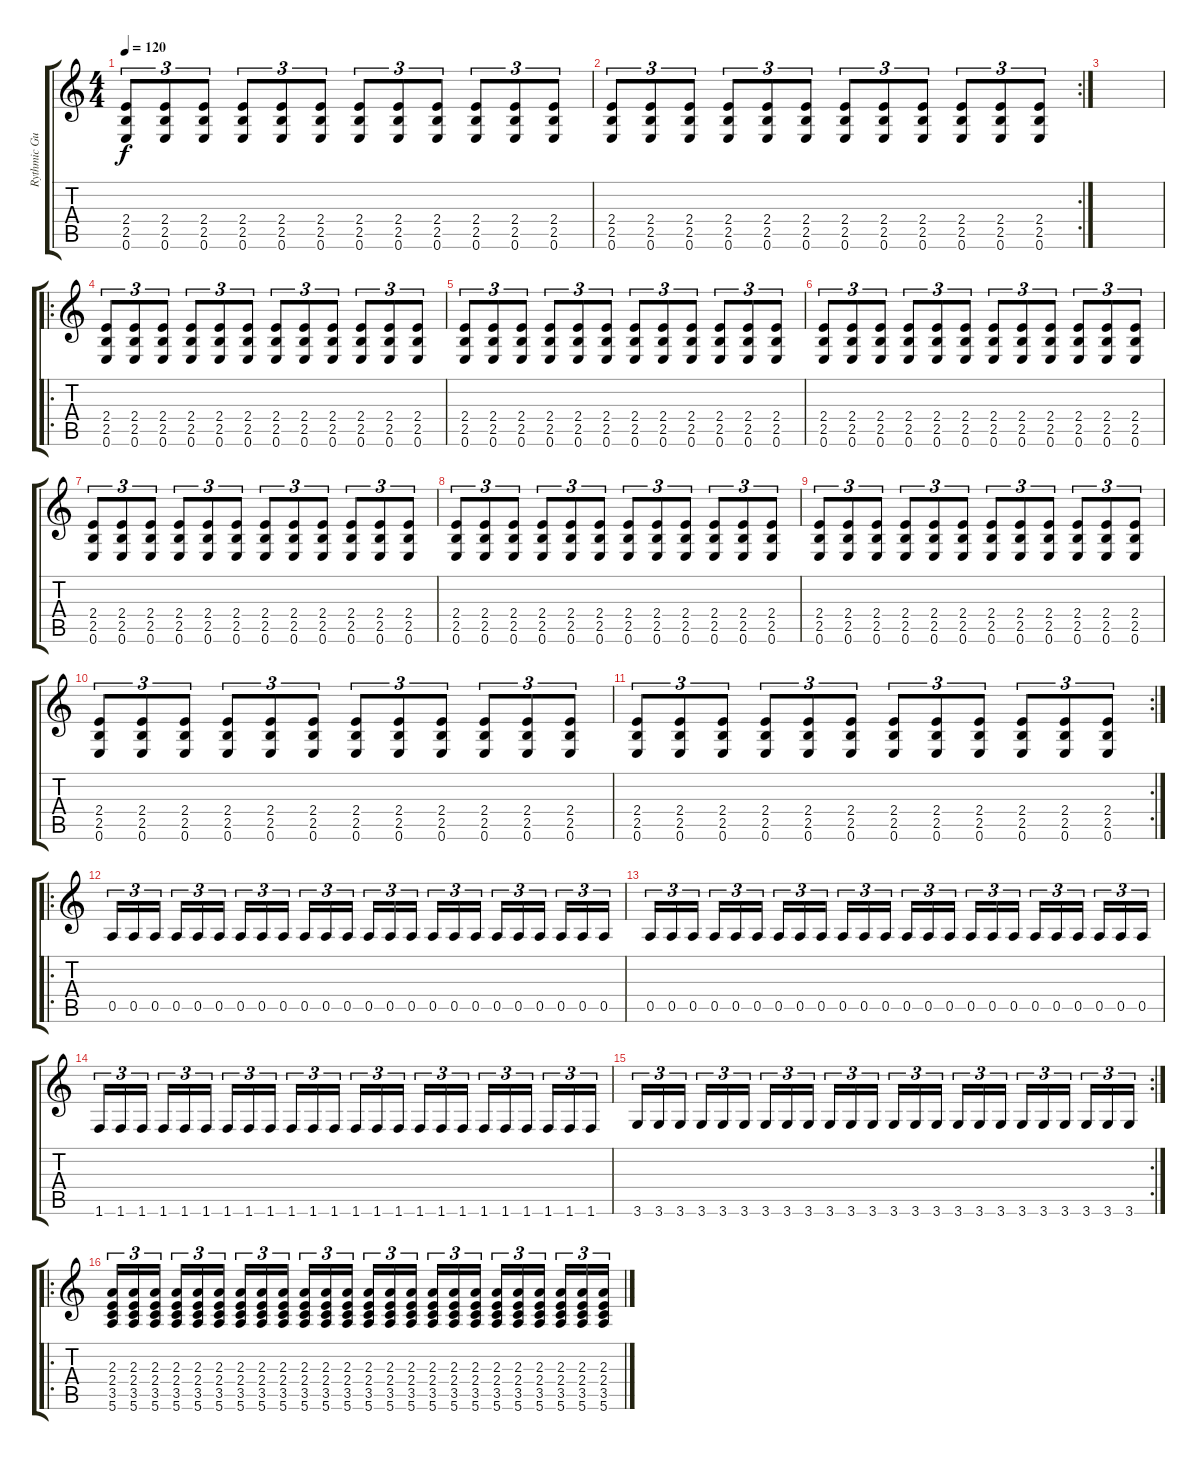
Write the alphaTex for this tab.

\track ("Rythmic Guitar" "Rythmic Gu") {instrument distortionguitar}
\staff {score tabs}
\tuning (E4 B3 G3 D3 A2 E2) {hide}
\ts (4 4)
\tempo 120
\clef g2
\ks c
(2.4 2.5 0.6).8{tu (3 2) dy f} (2.4 2.5 0.6).8{tu (3 2)} (2.4 2.5 0.6).8{tu (3 2)} (2.4 2.5 0.6).8{tu (3 2)} (2.4 2.5 0.6).8{tu (3 2)} (2.4 2.5 0.6).8{tu (3 2)} (2.4 2.5 0.6).8{tu (3 2)} (2.4 2.5 0.6).8{tu (3 2)} (2.4 2.5 0.6).8{tu (3 2)} (2.4 2.5 0.6).8{tu (3 2)} (2.4 2.5 0.6).8{tu (3 2)} (2.4 2.5 0.6).8{tu (3 2)} |
\rc 2
(2.4 2.5 0.6).8{tu (3 2)} (2.4 2.5 0.6).8{tu (3 2)} (2.4 2.5 0.6).8{tu (3 2)} (2.4 2.5 0.6).8{tu (3 2)} (2.4 2.5 0.6).8{tu (3 2)} (2.4 2.5 0.6).8{tu (3 2)} (2.4 2.5 0.6).8{tu (3 2)} (2.4 2.5 0.6).8{tu (3 2)} (2.4 2.5 0.6).8{tu (3 2)} (2.4 2.5 0.6).8{tu (3 2)} (2.4 2.5 0.6).8{tu (3 2)} (2.4 2.5 0.6).8{tu (3 2)} |
|
\ro
(2.4 2.5 0.6).8{tu (3 2)} (2.4 2.5 0.6).8{tu (3 2)} (2.4 2.5 0.6).8{tu (3 2)} (2.4 2.5 0.6).8{tu (3 2)} (2.4 2.5 0.6).8{tu (3 2)} (2.4 2.5 0.6).8{tu (3 2)} (2.4 2.5 0.6).8{tu (3 2)} (2.4 2.5 0.6).8{tu (3 2)} (2.4 2.5 0.6).8{tu (3 2)} (2.4 2.5 0.6).8{tu (3 2)} (2.4 2.5 0.6).8{tu (3 2)} (2.4 2.5 0.6).8{tu (3 2)} |
(2.4 2.5 0.6).8{tu (3 2)} (2.4 2.5 0.6).8{tu (3 2)} (2.4 2.5 0.6).8{tu (3 2)} (2.4 2.5 0.6).8{tu (3 2)} (2.4 2.5 0.6).8{tu (3 2)} (2.4 2.5 0.6).8{tu (3 2)} (2.4 2.5 0.6).8{tu (3 2)} (2.4 2.5 0.6).8{tu (3 2)} (2.4 2.5 0.6).8{tu (3 2)} (2.4 2.5 0.6).8{tu (3 2)} (2.4 2.5 0.6).8{tu (3 2)} (2.4 2.5 0.6).8{tu (3 2)} |
(2.4 2.5 0.6).8{tu (3 2)} (2.4 2.5 0.6).8{tu (3 2)} (2.4 2.5 0.6).8{tu (3 2)} (2.4 2.5 0.6).8{tu (3 2)} (2.4 2.5 0.6).8{tu (3 2)} (2.4 2.5 0.6).8{tu (3 2)} (2.4 2.5 0.6).8{tu (3 2)} (2.4 2.5 0.6).8{tu (3 2)} (2.4 2.5 0.6).8{tu (3 2)} (2.4 2.5 0.6).8{tu (3 2)} (2.4 2.5 0.6).8{tu (3 2)} (2.4 2.5 0.6).8{tu (3 2)} |
(2.4 2.5 0.6).8{tu (3 2)} (2.4 2.5 0.6).8{tu (3 2)} (2.4 2.5 0.6).8{tu (3 2)} (2.4 2.5 0.6).8{tu (3 2)} (2.4 2.5 0.6).8{tu (3 2)} (2.4 2.5 0.6).8{tu (3 2)} (2.4 2.5 0.6).8{tu (3 2)} (2.4 2.5 0.6).8{tu (3 2)} (2.4 2.5 0.6).8{tu (3 2)} (2.4 2.5 0.6).8{tu (3 2)} (2.4 2.5 0.6).8{tu (3 2)} (2.4 2.5 0.6).8{tu (3 2)} |
(2.4 2.5 0.6).8{tu (3 2)} (2.4 2.5 0.6).8{tu (3 2)} (2.4 2.5 0.6).8{tu (3 2)} (2.4 2.5 0.6).8{tu (3 2)} (2.4 2.5 0.6).8{tu (3 2)} (2.4 2.5 0.6).8{tu (3 2)} (2.4 2.5 0.6).8{tu (3 2)} (2.4 2.5 0.6).8{tu (3 2)} (2.4 2.5 0.6).8{tu (3 2)} (2.4 2.5 0.6).8{tu (3 2)} (2.4 2.5 0.6).8{tu (3 2)} (2.4 2.5 0.6).8{tu (3 2)} |
(2.4 2.5 0.6).8{tu (3 2)} (2.4 2.5 0.6).8{tu (3 2)} (2.4 2.5 0.6).8{tu (3 2)} (2.4 2.5 0.6).8{tu (3 2)} (2.4 2.5 0.6).8{tu (3 2)} (2.4 2.5 0.6).8{tu (3 2)} (2.4 2.5 0.6).8{tu (3 2)} (2.4 2.5 0.6).8{tu (3 2)} (2.4 2.5 0.6).8{tu (3 2)} (2.4 2.5 0.6).8{tu (3 2)} (2.4 2.5 0.6).8{tu (3 2)} (2.4 2.5 0.6).8{tu (3 2)} |
(2.4 2.5 0.6).8{tu (3 2)} (2.4 2.5 0.6).8{tu (3 2)} (2.4 2.5 0.6).8{tu (3 2)} (2.4 2.5 0.6).8{tu (3 2)} (2.4 2.5 0.6).8{tu (3 2)} (2.4 2.5 0.6).8{tu (3 2)} (2.4 2.5 0.6).8{tu (3 2)} (2.4 2.5 0.6).8{tu (3 2)} (2.4 2.5 0.6).8{tu (3 2)} (2.4 2.5 0.6).8{tu (3 2)} (2.4 2.5 0.6).8{tu (3 2)} (2.4 2.5 0.6).8{tu (3 2)} |
\rc 2
(2.4 2.5 0.6).8{tu (3 2)} (2.4 2.5 0.6).8{tu (3 2)} (2.4 2.5 0.6).8{tu (3 2)} (2.4 2.5 0.6).8{tu (3 2)} (2.4 2.5 0.6).8{tu (3 2)} (2.4 2.5 0.6).8{tu (3 2)} (2.4 2.5 0.6).8{tu (3 2)} (2.4 2.5 0.6).8{tu (3 2)} (2.4 2.5 0.6).8{tu (3 2)} (2.4 2.5 0.6).8{tu (3 2)} (2.4 2.5 0.6).8{tu (3 2)} (2.4 2.5 0.6).8{tu (3 2)} |
\ro
0.5.16{tu (3 2) instrument distortionguitar} 0.5.16{tu (3 2)} 0.5.16{tu (3 2)} 0.5.16{tu (3 2)} 0.5.16{tu (3 2)} 0.5.16{tu (3 2)} 0.5.16{tu (3 2)} 0.5.16{tu (3 2)} 0.5.16{tu (3 2)} 0.5.16{tu (3 2)} 0.5.16{tu (3 2)} 0.5.16{tu (3 2)} 0.5.16{tu (3 2)} 0.5.16{tu (3 2)} 0.5.16{tu (3 2)} 0.5.16{tu (3 2)} 0.5.16{tu (3 2)} 0.5.16{tu (3 2)} 0.5.16{tu (3 2)} 0.5.16{tu (3 2)} 0.5.16{tu (3 2)} 0.5.16{tu (3 2)} 0.5.16{tu (3 2)} 0.5.16{tu (3 2)} |
0.5.16{tu (3 2) instrument distortionguitar} 0.5.16{tu (3 2)} 0.5.16{tu (3 2)} 0.5.16{tu (3 2)} 0.5.16{tu (3 2)} 0.5.16{tu (3 2)} 0.5.16{tu (3 2)} 0.5.16{tu (3 2)} 0.5.16{tu (3 2)} 0.5.16{tu (3 2)} 0.5.16{tu (3 2)} 0.5.16{tu (3 2)} 0.5.16{tu (3 2)} 0.5.16{tu (3 2)} 0.5.16{tu (3 2)} 0.5.16{tu (3 2)} 0.5.16{tu (3 2)} 0.5.16{tu (3 2)} 0.5.16{tu (3 2)} 0.5.16{tu (3 2)} 0.5.16{tu (3 2)} 0.5.16{tu (3 2)} 0.5.16{tu (3 2)} 0.5.16{tu (3 2)} |
1.6.16{tu (3 2)} 1.6.16{tu (3 2)} 1.6.16{tu (3 2)} 1.6.16{tu (3 2)} 1.6.16{tu (3 2)} 1.6.16{tu (3 2)} 1.6.16{tu (3 2)} 1.6.16{tu (3 2)} 1.6.16{tu (3 2)} 1.6.16{tu (3 2)} 1.6.16{tu (3 2)} 1.6.16{tu (3 2)} 1.6.16{tu (3 2)} 1.6.16{tu (3 2)} 1.6.16{tu (3 2)} 1.6.16{tu (3 2)} 1.6.16{tu (3 2)} 1.6.16{tu (3 2)} 1.6.16{tu (3 2)} 1.6.16{tu (3 2)} 1.6.16{tu (3 2)} 1.6.16{tu (3 2)} 1.6.16{tu (3 2)} 1.6.16{tu (3 2)} |
\rc 2
3.6.16{tu (3 2)} 3.6.16{tu (3 2)} 3.6.16{tu (3 2)} 3.6.16{tu (3 2)} 3.6.16{tu (3 2)} 3.6.16{tu (3 2)} 3.6.16{tu (3 2)} 3.6.16{tu (3 2)} 3.6.16{tu (3 2)} 3.6.16{tu (3 2)} 3.6.16{tu (3 2)} 3.6.16{tu (3 2)} 3.6.16{tu (3 2)} 3.6.16{tu (3 2)} 3.6.16{tu (3 2)} 3.6.16{tu (3 2)} 3.6.16{tu (3 2)} 3.6.16{tu (3 2)} 3.6.16{tu (3 2)} 3.6.16{tu (3 2)} 3.6.16{tu (3 2)} 3.6.16{tu (3 2)} 3.6.16{tu (3 2)} 3.6.16{tu (3 2)} |
\ro
(2.3 2.4 3.5 5.6).16{tu (3 2)} (2.3 2.4 3.5 5.6).16{tu (3 2)} (2.3 2.4 3.5 5.6).16{tu (3 2)} (2.3 2.4 3.5 5.6).16{tu (3 2)} (2.3 2.4 3.5 5.6).16{tu (3 2)} (2.3 2.4 3.5 5.6).16{tu (3 2)} (2.3 2.4 3.5 5.6).16{tu (3 2)} (2.3 2.4 3.5 5.6).16{tu (3 2)} (2.3 2.4 3.5 5.6).16{tu (3 2)} (2.3 2.4 3.5 5.6).16{tu (3 2)} (2.3 2.4 3.5 5.6).16{tu (3 2)} (2.3 2.4 3.5 5.6).16{tu (3 2)} (2.3 2.4 3.5 5.6).16{tu (3 2)} (2.3 2.4 3.5 5.6).16{tu (3 2)} (2.3 2.4 3.5 5.6).16{tu (3 2)} (2.3 2.4 3.5 5.6).16{tu (3 2)} (2.3 2.4 3.5 5.6).16{tu (3 2)} (2.3 2.4 3.5 5.6).16{tu (3 2)} (2.3 2.4 3.5 5.6).16{tu (3 2)} (2.3 2.4 3.5 5.6).16{tu (3 2)} (2.3 2.4 3.5 5.6).16{tu (3 2)} (2.3 2.4 3.5 5.6).16{tu (3 2)} (2.3 2.4 3.5 5.6).16{tu (3 2)} (2.3 2.4 3.5 5.6).16{tu (3 2)}
